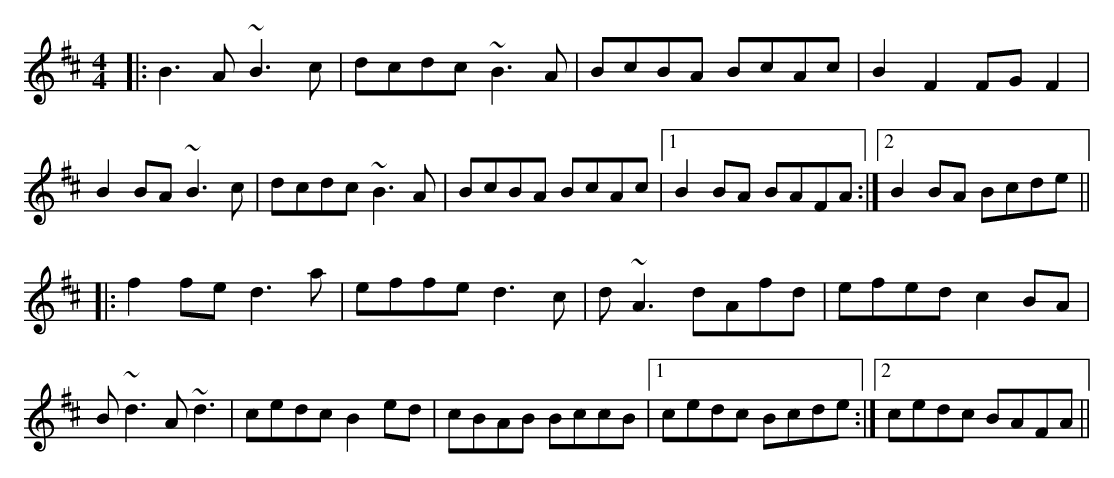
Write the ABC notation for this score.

X:1
M:4/4
K:Bmin
|:B3 A ~B3 c|dcdc ~B3 A|BcBA BcAc|B2 F2 FG F2|
B2 BA ~B3 c|dcdc ~B3 A|BcBA BcAc|1 B2 BA BAFA:|2 B2 BA Bcde||
|:f2 fe d3 a|effe d3 c|d ~A3 dAfd|efed c2 BA|
B ~d3 A ~d3|cedc B2 ed|cBAB BccB|1 cedc Bcde:|2 cedc BAFA||
